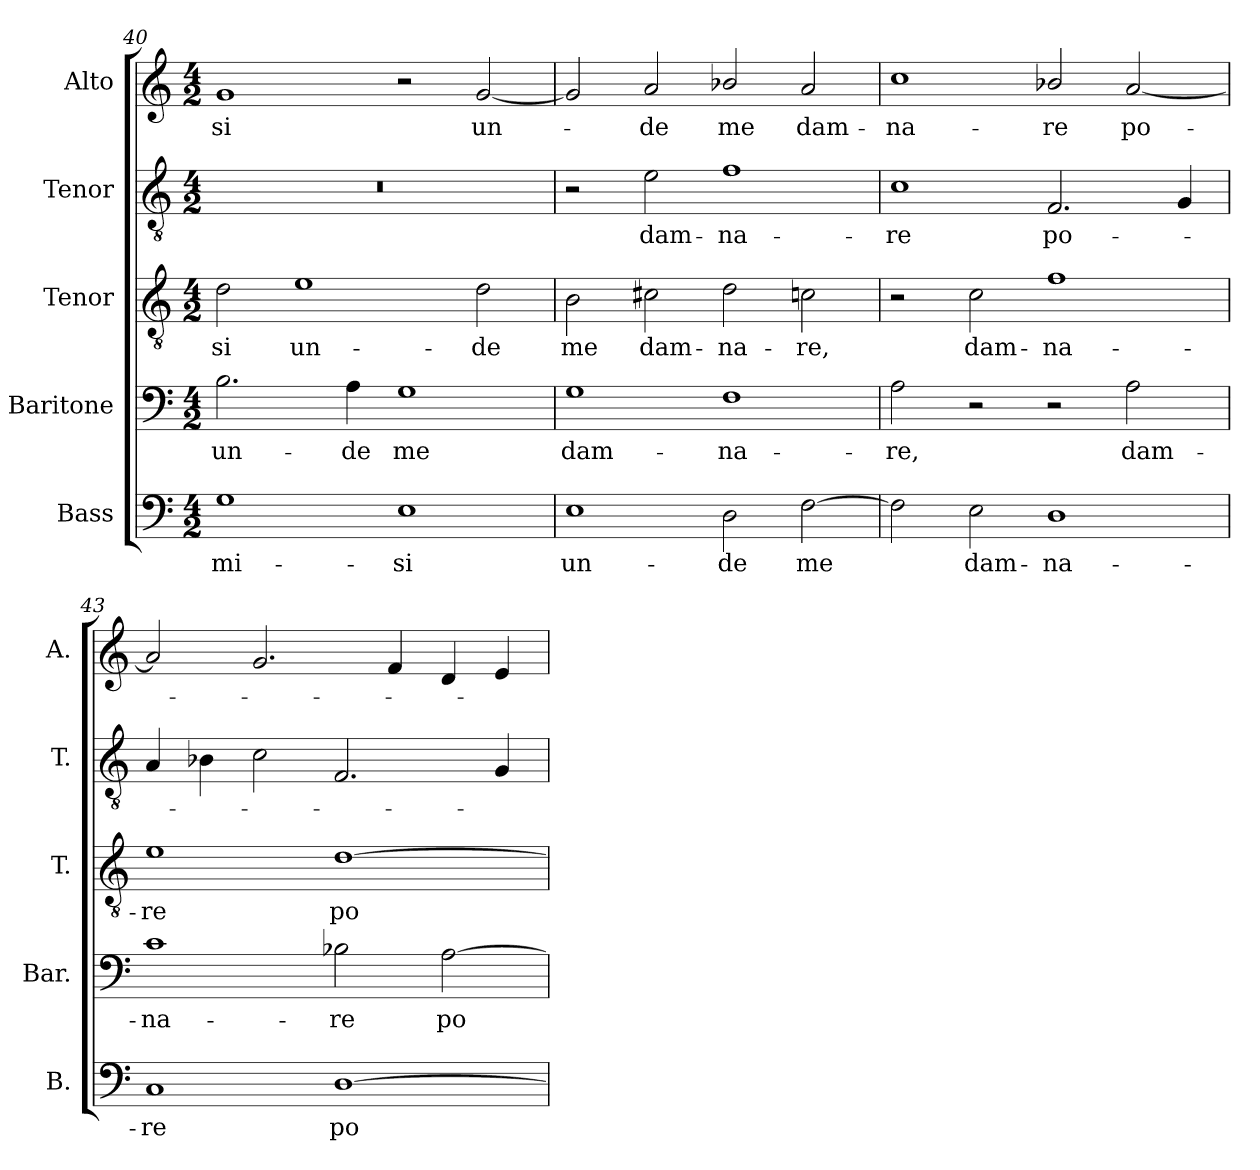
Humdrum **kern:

**kern	**text	**kern	**text	**kern	**text	**kern	**text	**kern	**text
*part5	*part5	*part4	*part4	*part3	*part3	*part2	*part2	*part1	*part1
*staff5	*staff5	*staff4	*staff4	*staff3	*staff3	*staff2	*staff2	*staff1	*staff1
*I"Bass	*	*I"Baritone	*	*I"Tenor	*	*I"Tenor	*	*I"Alto	*
*I'B.	*	*I'Bar.	*	*I'T.	*	*I'T.	*	*I'A.	*
!!LO:LB:g=z
*clefF4	*	*clefF4	*	*clefGv2	*	*clefGv2	*	*clefG2	*
*	*	*	*	*ITrd7c12	*	*ITrd7c12	*	*	*
*k[]	*	*k[]	*	*k[]	*	*k[]	*	*k[]	*
*C:	*	*C:	*	*C:	*	*C:	*	*C:	*
*M4/2	*	*M4/2	*	*M4/2	*	*M4/2	*	*M4/2	*
=40	=40	=40	=40	=40	=40	=40	=40	=40	=40
!	!LO:LY:b:color=#000000	!	!	!	!	!	!	!	!
!	!	!	!LO:LY:b:color=#000000	!	!	!	!	!	!
!	!	!	!	!	!LO:LY:b:color=#000000	!LO:N:vis=1	!	!	!
!	!	!	!	!	!	!	!	!	!LO:LY:b:color=#000000
1Gi	-mi-	2.Bi\	un-	2Di\	-si	0r	.	1gi	-si
!	!	!	!	!	!LO:LY:b:color=#000000	!	!	!	!
.	.	.	.	1Ei	un-	.	.	.	.
!	!	!	!LO:LY:b:color=#000000	!	!	!	!	!	!
.	.	4Ai\	-de	.	.	.	.	.	.
!	!LO:LY:b:color=#000000	!	!	!	!	!	!	!	!
!	!	!	!LO:LY:b:color=#000000	!	!	!	!	!	!
1Ei	-si	1Gi	me	.	.	.	.	2r	.
!	!	!	!	!	!LO:LY:b:color=#000000	!	!	!	!
!	!	!	!	!	!	!	!	!	!LO:LY:b:color=#000000
.	.	.	.	2Di\	-de	.	.	[2gi/	un-
=41	=41	=41	=41	=41	=41	=41	=41	=41	=41
!	!LO:LY:b:color=#000000	!	!	!	!	!	!	!	!
!	!	!	!LO:LY:b:color=#000000	!	!	!	!	!	!
!	!	!	!	!	!LO:LY:b:color=#000000	!	!	!	!
1Ei	un-	1Gi	dam-	2BBi\	me	2r	.	2gi/]	.
!	!	!	!	!	!LO:LY:b:color=#000000	!	!	!	!
!	!	!	!	!	!	!	!LO:LY:b:color=#000000	!	!
!	!	!	!	!	!	!	!	!	!LO:LY:b:color=#000000
.	.	.	.	2C#Xi\	dam-	2Ei\	dam-	2ai/	-de
!	!LO:LY:b:color=#000000	!	!	!	!	!	!	!	!
!	!	!	!LO:LY:b:color=#000000	!	!	!	!	!	!
!	!	!	!	!	!LO:LY:b:color=#000000	!	!	!	!
!	!	!	!	!	!	!	!LO:LY:b:color=#000000	!	!
!	!	!	!	!	!	!	!	!	!LO:LY:b:color=#000000
2Di\	-de	1Fi	-na-	2Di\	-na-	1Fi	-na-	2b-Xi/	me
!	!LO:LY:b:color=#000000	!	!	!	!	!	!	!	!
!	!	!	!	!	!LO:LY:b:color=#000000	!	!	!	!
!	!	!	!	!	!	!	!	!	!LO:LY:b:color=#000000
[2Fi\	me	.	.	2Cni\	-re,	.	.	2ai/	dam-
=42	=42	=42	=42	=42	=42	=42	=42	=42	=42
!	!	!	!LO:LY:b:color=#000000	!	!	!	!	!	!
!	!	!	!	!	!	!	!LO:LY:b:color=#000000	!	!
!	!	!	!	!	!	!	!	!	!LO:LY:b:color=#000000
2Fi\]	.	2Ai\	-re,	2r	.	1Ci	-re	1cci	-na-
!	!LO:LY:b:color=#000000	!	!	!	!	!	!	!	!
!	!	!	!	!	!LO:LY:b:color=#000000	!	!	!	!
2Ei\	dam-	2r	.	2Ci\	dam-	.	.	.	.
!	!LO:LY:b:color=#000000	!	!	!	!	!	!	!	!
!	!	!	!	!	!LO:LY:b:color=#000000	!	!	!	!
!	!	!	!	!	!	!	!LO:LY:b:color=#000000	!	!
!	!	!	!	!	!	!	!	!	!LO:LY:b:color=#000000
1Di	-na-	2r	.	1Fi	-na-	2.FFi/	po-	2b-Xi/	-re
!	!	!	!LO:LY:b:color=#000000	!	!	!	!	!	!
!	!	!	!	!	!	!	!	!	!LO:LY:b:color=#000000
.	.	2Ai\	dam-	.	.	.	.	[2ai/	po-
.	.	.	.	.	.	4GGi/	.	.	.
=43	=43	=43	=43	=43	=43	=43	=43	=43	=43
!	!LO:LY:b:color=#000000	!	!	!	!	!	!	!	!
!	!	!	!LO:LY:b:color=#000000	!	!	!	!	!	!
!	!	!	!	!	!LO:LY:b:color=#000000	!	!	!	!
1Ci	-re	1ci	-na-	1Ei	-re	4AAi/	.	2ai/]	.
.	.	.	.	.	.	4BB-Xi\	.	.	.
.	.	.	.	.	.	2Ci\	.	2.gi/	.
!	!LO:LY:b:color=#000000	!	!	!	!	!	!	!	!
!	!	!	!LO:LY:b:color=#000000	!	!	!	!	!	!
!	!	!	!	!	!LO:LY:b:color=#000000	!	!	!	!
[1Di	po-	2B-Xi\	-re	[1Di	po-	2.FFi/	.	.	.
.	.	.	.	.	.	.	.	4fi/	.
!	!	!	!LO:LY:b:color=#000000	!	!	!	!	!	!
.	.	[2Ai\	po-	.	.	.	.	4di/	.
.	.	.	.	.	.	4GGi/	.	4ei/	.
=	=	=	=	=	=	=	=	=	=
*-	*-	*-	*-	*-	*-	*-	*-	*-	*-
